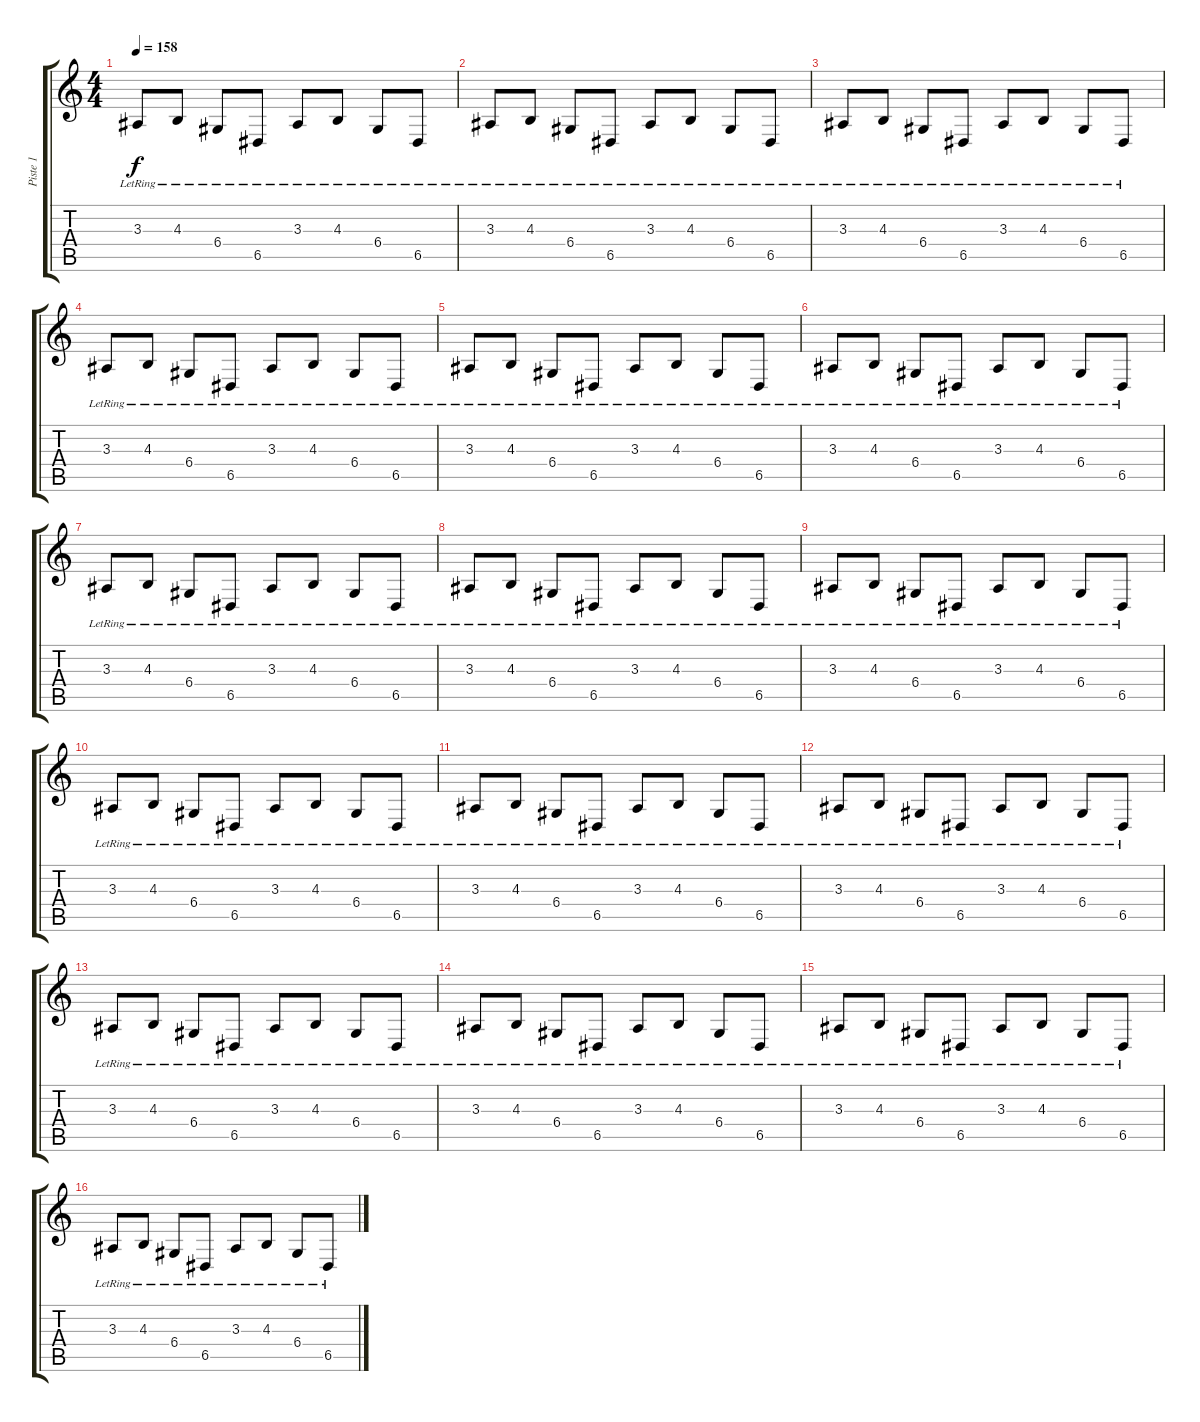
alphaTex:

\track ("Piste 1" "Piste 1") {instrument harpsichord}
\staff {score tabs}
\tuning (E4 B3 G3 D3 A2 E2) {hide}
\ts (4 4)
\tempo 158
\clef g2
\ks c
3.3{lr}.8{dy f} 4.3{lr}.8 6.4{lr}.8 6.5{lr}.8 3.3{lr}.8 4.3{lr}.8 6.4{lr}.8 6.5{lr}.8 |
3.3{lr}.8 4.3{lr}.8 6.4{lr}.8 6.5{lr}.8 3.3{lr}.8 4.3{lr}.8 6.4{lr}.8 6.5{lr}.8 |
3.3{lr}.8 4.3{lr}.8 6.4{lr}.8 6.5{lr}.8 3.3{lr}.8 4.3{lr}.8 6.4{lr}.8 6.5{lr}.8 |
3.3{lr}.8 4.3{lr}.8 6.4{lr}.8 6.5{lr}.8 3.3{lr}.8 4.3{lr}.8 6.4{lr}.8 6.5{lr}.8 |
3.3{lr}.8 4.3{lr}.8 6.4{lr}.8 6.5{lr}.8 3.3{lr}.8 4.3{lr}.8 6.4{lr}.8 6.5{lr}.8 |
3.3{lr}.8 4.3{lr}.8 6.4{lr}.8 6.5{lr}.8 3.3{lr}.8 4.3{lr}.8 6.4{lr}.8 6.5{lr}.8 |
3.3{lr}.8 4.3{lr}.8 6.4{lr}.8 6.5{lr}.8 3.3{lr}.8 4.3{lr}.8 6.4{lr}.8 6.5{lr}.8 |
3.3{lr}.8 4.3{lr}.8 6.4{lr}.8 6.5{lr}.8 3.3{lr}.8 4.3{lr}.8 6.4{lr}.8 6.5{lr}.8 |
3.3{lr}.8 4.3{lr}.8 6.4{lr}.8 6.5{lr}.8 3.3{lr}.8 4.3{lr}.8 6.4{lr}.8 6.5{lr}.8 |
3.3{lr}.8 4.3{lr}.8 6.4{lr}.8 6.5{lr}.8 3.3{lr}.8 4.3{lr}.8 6.4{lr}.8 6.5{lr}.8 |
3.3{lr}.8 4.3{lr}.8 6.4{lr}.8 6.5{lr}.8 3.3{lr}.8 4.3{lr}.8 6.4{lr}.8 6.5{lr}.8 |
3.3{lr}.8 4.3{lr}.8 6.4{lr}.8 6.5{lr}.8 3.3{lr}.8 4.3{lr}.8 6.4{lr}.8 6.5{lr}.8 |
3.3{lr}.8 4.3{lr}.8 6.4{lr}.8 6.5{lr}.8 3.3{lr}.8 4.3{lr}.8 6.4{lr}.8 6.5{lr}.8 |
3.3{lr}.8 4.3{lr}.8 6.4{lr}.8 6.5{lr}.8 3.3{lr}.8 4.3{lr}.8 6.4{lr}.8 6.5{lr}.8 |
3.3{lr}.8 4.3{lr}.8 6.4{lr}.8 6.5{lr}.8 3.3{lr}.8 4.3{lr}.8 6.4{lr}.8 6.5{lr}.8 |
3.3{lr}.8 4.3{lr}.8 6.4{lr}.8 6.5{lr}.8 3.3{lr}.8 4.3{lr}.8 6.4{lr}.8 6.5{lr}.8
